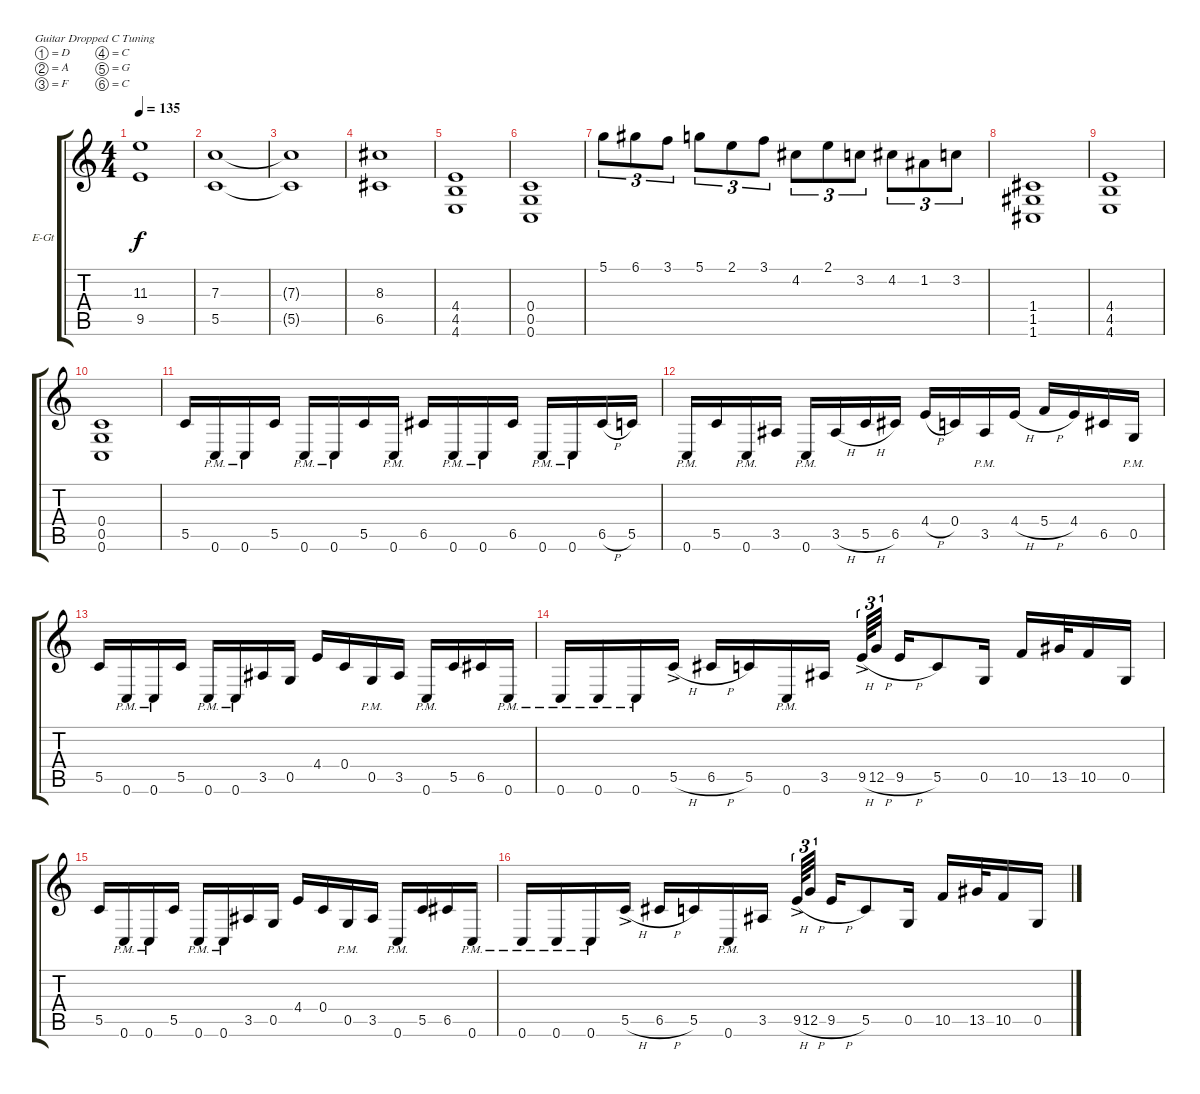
\bracketExtendMode groupsimilarinstruments
\firstSystemTrackNameOrientation horizontal
\otherSystemsTrackNameOrientation horizontal
\track ("Electric Guitar 2" "E-Gt") {instrument distortionguitar}
\staff {score tabs}
\tuning (D4 A3 F3 C3 G2 C2)
\ts (4 4)
\tempo 135
\clef g2
\ks c
(11.3 9.5).1{dy f} |
(7.3 5.5).1 |
(7.3{t} 5.5{t}).1 |
(8.3 6.5).1 |
(4.4 4.5 4.6).1 |
(0.4 0.5 0.6).1 |
5.1.8{tu (3 2)} 6.1.8{tu (3 2)} 3.1.8{tu (3 2)} 5.1.8{tu (3 2)} 2.1.8{tu (3 2)} 3.1.8{tu (3 2)} 4.2.8{tu (3 2)} 2.1.8{tu (3 2)} 3.2.8{tu (3 2)} 4.2.8{tu (3 2)} 1.2.8{tu (3 2)} 3.2.8{tu (3 2)} |
(1.4 1.5 1.6).1 |
(4.4 4.5 4.6).1 |
(0.4 0.5 0.6).1 |
5.5.16 0.6{pm}.16 0.6{pm}.16 5.5.16 0.6{pm}.16 0.6{pm}.16 5.5.16 0.6{pm}.16 6.5.16 0.6{pm}.16 0.6{pm}.16 6.5.16 0.6{pm}.16 0.6{pm}.16 6.5{h}.16 5.5.16 |
0.6{pm}.16 5.5.16 0.6{pm}.16 3.5.16 0.6{pm}.16 3.5{h}.16 5.5{h}.16 6.5.16 4.4{h}.16 0.4.16 3.5{pm}.16 4.4{h}.16 5.4{h}.16 4.4.16 6.5.16 0.5{pm}.16 |
5.5.16 0.6{pm}.16 0.6{pm}.16 5.5.16 0.6{pm}.16 0.6{pm}.16 3.5.16 0.5.16 4.4.16 0.4.16 0.5{pm}.16 3.5.16 0.6{pm}.16 5.5.16 6.5.16 0.6{pm}.16 |
0.6{pm}.16 0.6{pm}.16 0.6{pm}.16 5.5{h ac}.16 6.5{h}.16 5.5.16 0.6{pm}.16 3.5.16 9.5{h ac}.64{tu (3 2)} 12.5{h}.32{tu (3 2)} 9.5{h}.16 5.5.8 0.5.16 10.5.16 13.5.32 10.5.16 0.5.16 |
5.5.16 0.6{pm}.16 0.6{pm}.16 5.5.16 0.6{pm}.16 0.6{pm}.16 3.5.16 0.5.16 4.4.16 0.4.16 0.5{pm}.16 3.5.16 0.6{pm}.16 5.5.16 6.5.16 0.6{pm}.16 |
0.6{pm}.16 0.6{pm}.16 0.6{pm}.16 5.5{h ac}.16 6.5{h}.16 5.5.16 0.6{pm}.16 3.5.16 9.5{h ac}.64{tu (3 2)} 12.5{h}.32{tu (3 2)} 9.5{h}.16 5.5.8 0.5.16 10.5.16 13.5.32 10.5.16 0.5.16
